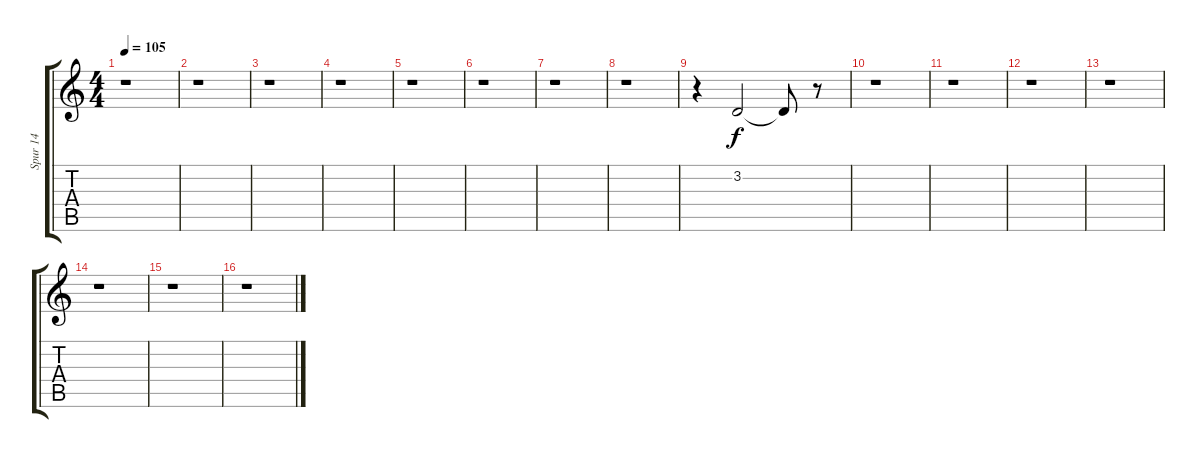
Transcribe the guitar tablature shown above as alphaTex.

\track ("Spur 14" "Spur 14") {instrument telephonering}
\staff {score tabs}
\tuning (E4 B3 G3 D3 A2 E2) {hide}
\ts (4 4)
\tempo 105
\clef g2
\ks c
r.1{dy f} |
r.1 |
r.1 |
r.1 |
r.1 |
r.1 |
r.1 |
r.1 |
r.4 3.2.2{volume 14} 3.2{t}.8 r.8 |
r.1 |
r.1 |
r.1 |
r.1 |
r.1 |
r.1 |
r.1
